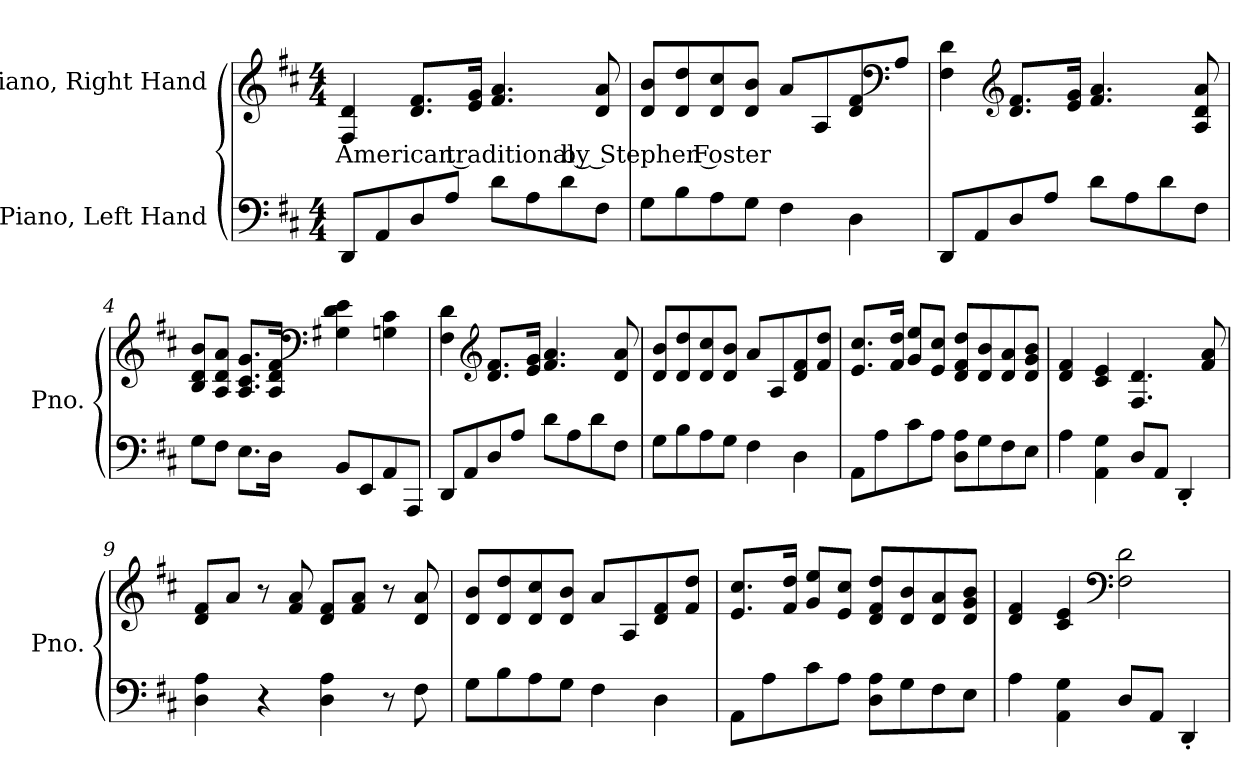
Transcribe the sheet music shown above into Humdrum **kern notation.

**kern	**kern	**text
*part2	*part1	*part1
*staff2	*staff1	*staff1
*I"Piano, Left Hand	*I"Piano, Right Hand	*
*I'Pno.	*I'Pno.	*
*clefF4	*clefG2	*
*k[f#c#]	*k[f#c#]	*
*M4/4	*M4/4	*
*MM100	*MM100	*
=1	=1	=1
!	!	!LO:LY:b
8DD/L	4F#/ 4d/	American traditional by Stephen Foster
8AA/	.	.
8D/	8.d/ 8.f#/L	.
8A/J	.	.
.	16e/ 16g/Jk	.
8d\L	4.f#/ 4.a/	.
8A\	.	.
8d\	.	.
8F#\J	8d/ 8a/	.
!!LO:LB:g=z
=2	=2	=2
8G\L	8d/ 8b/L	.
8B\	8d/ 8dd/	.
8A\	8d/ 8cc#/	.
8G\J	8d/ 8b/J	.
4F#\	8a/L	.
.	8A/	.
4D\	8d/ 8f#/	.
*	*clefF4	*
.	8A/J	.
=3	=3	=3
8DD/L	4F#\ 4d\	.
8AA/	.	.
*	*clefG2	*
8D/	8.d/ 8.f#/L	.
8A/J	.	.
.	16e/ 16g/Jk	.
8d\L	4.f#/ 4.a/	.
8A\	.	.
8d\	.	.
8F#\J	8A/ 8d/ 8a/	.
=4	=4	=4
8G\L	8B/ 8d/ 8b/L	.
8F#\J	8A/ 8d/ 8a/J	.
8.E\L	8.A/ 8.c#/ 8.g/L	.
16D\Jk	16A/ 16d/ 16f#/Jk	.
*	*clefF4	*
8BB/L	4G#X\ 4d\ 4e\	.
8EE/	.	.
8AA/	4Gn\ 4c#\	.
8AAA/J	.	.
!!LO:LB:g=z
=5	=5	=5
8DD/L	4F#\ 4d\	.
8AA/	.	.
*	*clefG2	*
8D/	8.d/ 8.f#/L	.
8A/J	.	.
.	16e/ 16g/Jk	.
8d\L	4.f#/ 4.a/	.
8A\	.	.
8d\	.	.
8F#\J	8d/ 8a/	.
=6	=6	=6
8G\L	8d/ 8b/L	.
8B\	8d/ 8dd/	.
8A\	8d/ 8cc#/	.
8G\J	8d/ 8b/J	.
4F#\	8a/L	.
.	8A/	.
4D\	8d/ 8f#/	.
.	8f#/ 8dd/J	.
=7	=7	=7
8AA\L	8.e/ 8.cc#/L	.
8A\	.	.
.	16f#/ 16dd/Jk	.
8c#\	8g/ 8ee/L	.
8A\J	8e/ 8cc#/J	.
8D\ 8A\L	8d/ 8f#/ 8dd/L	.
8G\	8d/ 8b/	.
8F#\	8d/ 8a/	.
8E\J	8d/ 8g/ 8b/J	.
=8	=8	=8
4A\	4d/ 4f#/	.
4AA\ 4G\	4c#/ 4e/	.
8D/L	4.F#/ 4.d/	.
8AA/J	.	.
4DD'/	.	.
.	8f#/ 8a/	.
!!LO:LB:g=z
=9	=9	=9
4D\ 4A\	8d/ 8f#/L	.
.	8a/J	.
4r	8r	.
.	8f#/ 8a/	.
4D\ 4A\	8d/ 8f#/L	.
.	8f#/ 8a/J	.
8r	8r	.
8F#\	8d/ 8a/	.
=10	=10	=10
8G\L	8d/ 8b/L	.
8B\	8d/ 8dd/	.
8A\	8d/ 8cc#/	.
8G\J	8d/ 8b/J	.
4F#\	8a/L	.
.	8A/	.
4D\	8d/ 8f#/	.
.	8f#/ 8dd/J	.
=11	=11	=11
8AA\L	8.e/ 8.cc#/L	.
8A\	.	.
.	16f#/ 16dd/Jk	.
8c#\	8g/ 8ee/L	.
8A\J	8e/ 8cc#/J	.
8D\ 8A\L	8d/ 8f#/ 8dd/L	.
8G\	8d/ 8b/	.
8F#\	8d/ 8a/	.
8E\J	8d/ 8g/ 8b/J	.
=12	=12	=12
4A\	4d/ 4f#/	.
4AA\ 4G\	4c#/ 4e/	.
*	*clefF4	*
8D/L	2F#\ 2d\	.
8AA/J	.	.
4DD'/	.	.
=	=	=
*-	*-	*-
